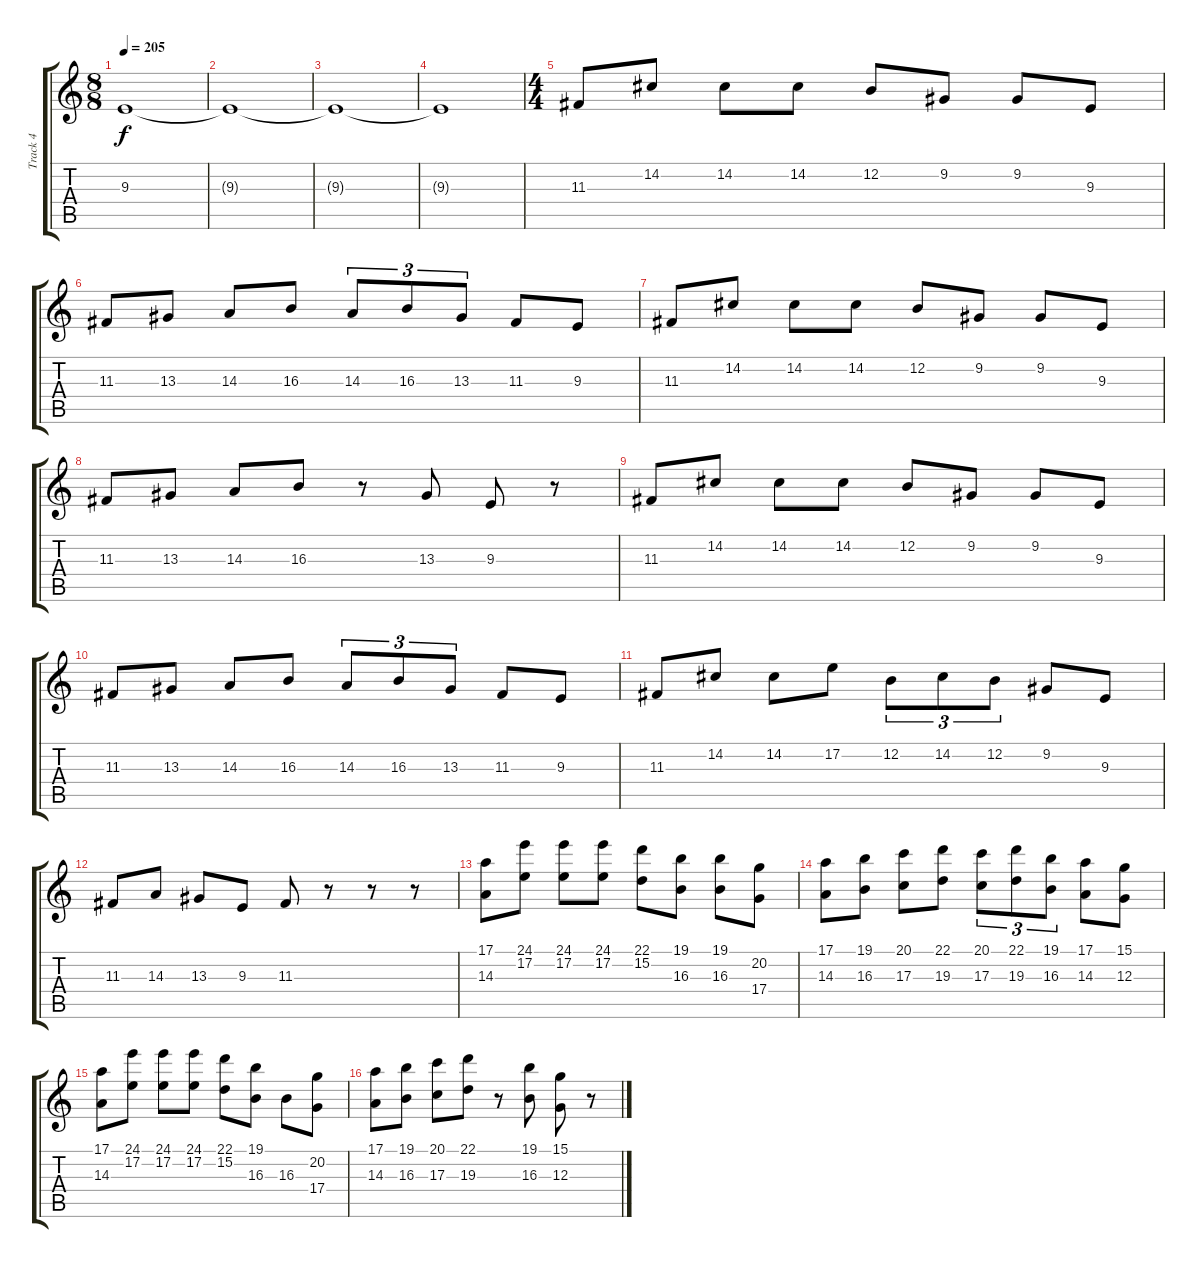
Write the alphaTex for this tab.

\track ("Track 4" "Track 4") {instrument stringensemble1}
\staff {score tabs}
\tuning (E4 B3 G3 D3 A2 E2) {hide}
\ts (8 8)
\tempo 205
\clef g2
\ks c
9.3.1{dy f} |
9.3{t}.1 |
9.3{t}.1 |
9.3{t}.1 |
\ts (4 4)
11.3.8 14.2.8 14.2.8 14.2.8 12.2.8 9.2.8 9.2.8 9.3.8 |
11.3.8 13.3.8 14.3.8 16.3.8 14.3.8{tu (3 2)} 16.3.8{tu (3 2)} 13.3.8{tu (3 2)} 11.3.8 9.3.8 |
11.3.8 14.2.8 14.2.8 14.2.8 12.2.8 9.2.8 9.2.8 9.3.8 |
11.3.8 13.3.8 14.3.8 16.3.8 r.8 13.3.8 9.3.8 r.8 |
11.3.8 14.2.8 14.2.8 14.2.8 12.2.8 9.2.8 9.2.8 9.3.8 |
11.3.8 13.3.8 14.3.8 16.3.8 14.3.8{tu (3 2)} 16.3.8{tu (3 2)} 13.3.8{tu (3 2)} 11.3.8 9.3.8 |
11.3.8 14.2.8 14.2.8 17.2.8 12.2.8{tu (3 2)} 14.2.8{tu (3 2)} 12.2.8{tu (3 2)} 9.2.8 9.3.8 |
11.3.8 14.3.8 13.3.8 9.3.8 11.3.8 r.8 r.8 r.8 |
(17.1 14.3).8 (24.1 17.2).8 (24.1 17.2).8 (24.1 17.2).8 (22.1 15.2).8 (19.1 16.3).8 (19.1 16.3).8 (20.2 17.4).8 |
(17.1 14.3).8 (19.1 16.3).8 (20.1 17.3).8 (22.1 19.3).8 (20.1 17.3).8{tu (3 2)} (22.1 19.3).8{tu (3 2)} (19.1 16.3).8{tu (3 2)} (17.1 14.3).8 (15.1 12.3).8 |
(17.1 14.3).8 (24.1 17.2).8 (24.1 17.2).8 (24.1 17.2).8 (22.1 15.2).8 (19.1 16.3).8 16.3.8 (20.2 17.4).8 |
(17.1 14.3).8 (19.1 16.3).8 (20.1 17.3).8 (22.1 19.3).8 r.8 (19.1 16.3).8 (15.1 12.3).8 r.8
